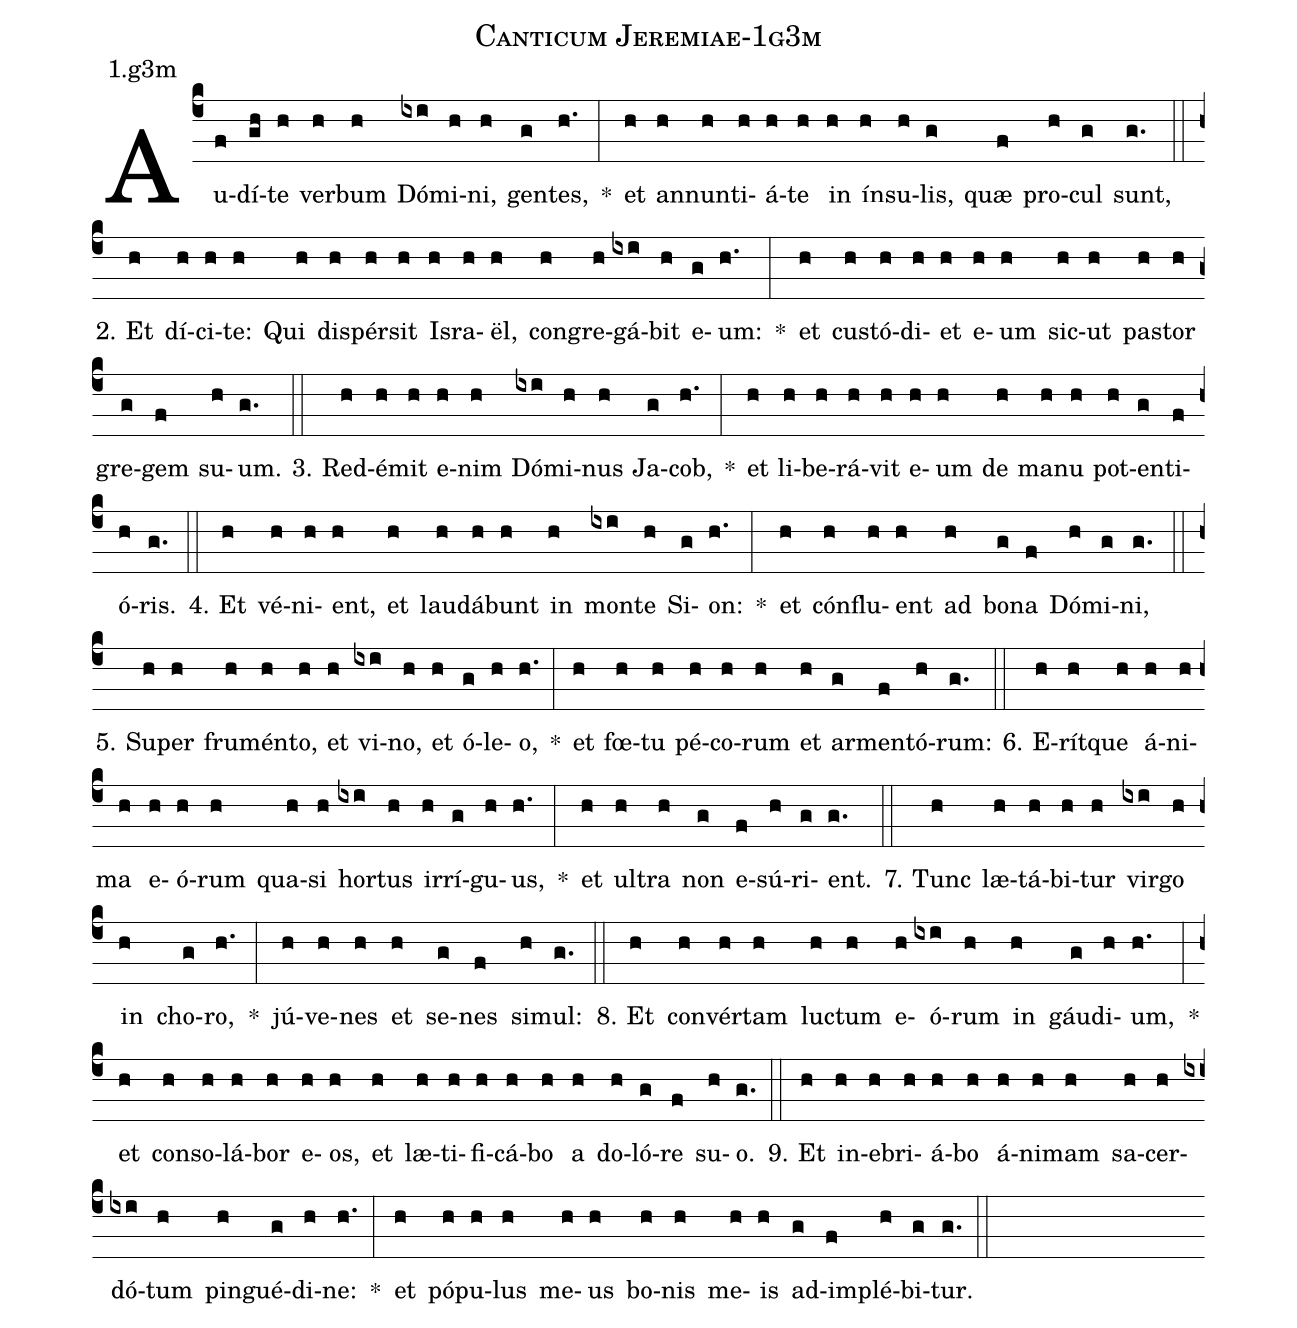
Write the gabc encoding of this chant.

name: Canticum Jeremiae-1g3m;
annotation: 1.g3m;
%%
(c4)Au(f)dí(gh)te(h) ver(h)bum(h) Dó(ixi)mi(h)ni,(h) gen(g)tes,(h.) *(:) et(h) an(h)nun(h)ti(h)á(h)te(h) in(h) ín(h)su(h)lis,(g) quæ(f) pro(h)cul(g) sunt,(g.) (::)
2. Et(h) dí(h)ci(h)te:(h) Qui(h) di(h)spér(h)sit(h) Is(h)ra(h)ël,(h) con(h)gre(h)gá(ixi)bit(h) e(g)um:(h.) *(:) et(h) cus(h)tó(h)di(h)et(h) e(h)um(h) sic(h)ut(h) pas(h)tor(h) gre(g)gem(f) su(h)um.(g.) (::)
3. Red(h)é(h)mit(h) e(h)nim(h) Dó(ixi)mi(h)nus(h) Ja(g)cob,(h.) *(:) et(h) li(h)be(h)rá(h)vit(h) e(h)um(h) de(h) ma(h)nu(h) pot(h)en(g)ti(f)ó(h)ris.(g.) (::)
4. Et(h) vé(h)ni(h)ent,(h) et(h) lau(h)dá(h)bunt(h) in(h) mon(ixi)te(h) Si(g)on:(h.) *(:) et(h) cón(h)flu(h)ent(h) ad(h) bo(g)na(f) Dó(h)mi(g)ni,(g.) (::)
5. Su(h)per(h) fru(h)mén(h)to,(h) et(h) vi(ixi)no,(h) et(h) ó(g)le(h)o,(h.) *(:) et(h) fœ(h)tu(h) pé(h)co(h)rum(h) et(h) ar(g)men(f)tó(h)rum:(g.) (::)
6. E(h)rít(h)que(h) á(h)ni(h)ma(h) e(h)ó(h)rum(h) qua(h)si(h) hor(ixi)tus(h) ir(h)rí(g)gu(h)us,(h.) *(:) et(h) ul(h)tra(h) non(g) e(f)sú(h)ri(g)ent.(g.) (::)
7. Tunc(h) læ(h)tá(h)bi(h)tur(h) vir(ixi)go(h) in(h) cho(g)ro,(h.) *(:) jú(h)ve(h)nes(h) et(h) se(g)nes(f) si(h)mul:(g.) (::)
8. Et(h) con(h)vér(h)tam(h) luc(h)tum(h) e(h)ó(ixi)rum(h) in(h) gáu(g)di(h)um,(h.) *(:) et(h) con(h)so(h)lá(h)bor(h) e(h)os,(h) et(h) læ(h)ti(h)fi(h)cá(h)bo(h) a(h) do(h)ló(g)re(f) su(h)o.(g.) (::)
9. Et(h) in(h)e(h)bri(h)á(h)bo(h) á(h)ni(h)mam(h) sa(h)cer(h)dó(ixi)tum(h) pin(h)gué(g)di(h)ne:(h.) *(:) et(h) pó(h)pu(h)lus(h) me(h)us(h) bo(h)nis(h) me(h)is(h) ad(g)im(f)plé(h)bi(g)tur.(g.) (::)
